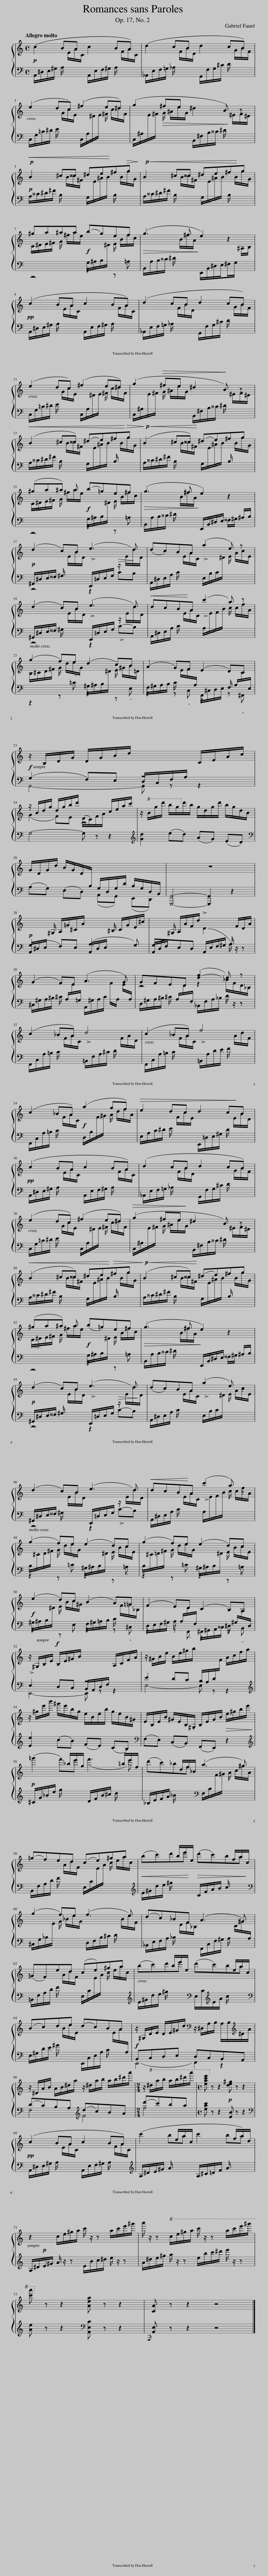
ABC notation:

X:1
%%score { ( 1 4 ) | ( 2 3 ) }
L:1/8
Q:1/4=120
M:4/4
I:linebreak $
K:C
V:1 treble
V:4 treble
V:2 bass
V:3 bass
V:1
!p! (c2 BA c2 BA) | (d2 cB d2 cB) |$ (e2 dc) (^f2 e^d) | (g2!>(! ^fe ^d2!>)! B) z |$!p!!p!!<(! B2 ^c^^c ^de!<)!^f!>(!g!>)! | %5
!p!!<(! B2 ^c^^c ^de^f!<)!g |$ ^ga^aa!f! (bg)ef |!>(! (g3 ^f!>)! e2) z2 |$!pp! (c2 BA c2 BA) | d2 cB d2 cB |$ %10
 (e2 dc) (^f2 e^d) | (g2!>(! ^fe ^d2!>)! B) z |$!<(! (B2 ^c^^c) (^de)^f!<)!!>(!g!>)! |!p!!<(! (B2 ^c^^c)!<)! (^de)^fg |$ (^ga^a) a!f! (b=g)e^f | %15
!>(! (g3 ^f!>)! e2) z2 |$!p! (d2 c)B (!>!e3 d) | (dc)BA (!>!a2 e) z |$ (d2 c)B (!>!e3 d) |!<(! dcB!<)!A (!>!c'2 a) z |$ %20
 (g2 f)e (d2 c)B | (A2 G)F (E2 D)C |$!f! z/ B,/D/G/ D/G/B/d/[I:staff +1] D,/C,/F,/A,/[I:staff -1] C/E/A/c/ |$ z/ B/d/g/ d/g/b/d'/ (D/C/)F/A/ c/e/a/c'/ | z/!8va(! b/g'/d''/ b'/g'/!8va)!d'/b/ g/d/g/d'/ b/g/d/B/ |$ %25
 G/D/G/d/ B/G/D/[I:staff +1]B,/ G,/D,/G,/D/ B,/G,/D,/B,,/ |[I:staff -1] z8 |$!p![I:staff +1] A,,/^D,/E,/[I:staff -1] ^G,/ A,/=G/^C/A/[I:staff +1] A,,/D,/E,/[I:staff -1] ^B,/ C/G/E/^c/ |[I:staff +1] A,,/D,/F,/[I:staff -1] ^G,/ A,/A/F/d/[I:staff +1] A,,/E,/F,/^G,/ A,/[I:staff -1] F/D/A/ |$ (G2 F)E (A3 G) | %30
 GFED (([df]2 d)) z |$ (c2 _BA) !>!d4 | (c2 _BA) !>!f4 |$ (c2 _BA)!f! (a2 gf) |!>(! e2 dc d2 c!>)!B |$ %35
!pp! (c2 BA c2 BA) | (d2 cB d2 cB) |$ (e2 dc) (^f2 e^d) |!>(! (g2 ^fe!>)! ^d2 B) z |$!<(! (B2 ^c^^c) ^de!<)!!>(!^fg!>)! | %40
!p!!<(! (B2 ^c^^c)!<)! (^de)^fg |$ (^ga^a) a!f! (b=g)e^f |!>(! (g3 ^f!>)! e2) z2 |$!p! (d2 c)B (!>!e3 d) | (dc)BA (!>!a2 e) z |$ %45
 (d2 c)B (e3 d) |!<(! dcB!<)!A (!>!c'2 a) z |$ (g2 f)e (e2 d)c | (g2 f)e (e2 d)c |$!f! (e2 d)c (B2 A)=G | %50
 (F2 E)D (C2 B,)A, |$ z/ ^G,/B,/E/!f! B,/E/^G/B/[I:staff +1] B,,/A,,/D,/F,/[I:staff -1] A,/C/F/A/ | z/ ^G/B/e/ B/e/^g/b/[I:staff +1] B,/A,/D/[I:staff -1]F/ A/c/f/a/ |$ z/ ^g/e'/b'/ ^g'/e'/b/g/ e/B/e/b/ g/e/B/^G/ | E/B,/E/B/ ^G/E/B,/.^G,/ B,/E/G/B/!>(! e/^g/b/e'/!>)! |$ %55
!p! (=g'2 f')e' (f'3 e') | (d'c')_bf (a3 ^g) |$ (=gf)ed (ce)^ga |!<(! (bc')d'e'!<)!!>(! (d'c')ba!>)! |$ (g2 f)e (f3 e) | %60
 (dc)_BF (A3 ^G) |$ (=GF)ed (ce)^ga | (bc')d'e' (d'c')ba |$ (Bc)de (dc)BA |!f! z/ ^G,/D/E/ D/E/^G/d/[K:bass] z/ ^D,/A,/B,/ A,/B,/[K:treble]^D/A/ |$ %65
 z/ ^D/A/B/ A/B/^d/a/ z/ ^d/a/b/ a/b/^d'/a'/ |[M:2/4] z/!8va(! ^d'/a'/b'/ a'/b'/^d''/a''/ |[M:4/4] [e'a'c''e'']!8va)! z z2!p! [de^g] z z2 |$!pp! (c2 BA c2 BA) | (c'2 ba c'2 ba) |$ %70
!p! z2 c/e/^g/a/ c'/ z/ z a/c'/e'/^g'/ | a'/ z/ z!8va(! c'/e'/^g'/a'/ c''/ z/ z a'/c''/e''/^g''/ |$ [c''a'']!8va)! z z2 [Aea] z z2 | [CA] z z2 z4 |] %74
V:2
 A,,/^D,/E,/^G,/ A,/[I:staff -1] E/A/C/[I:staff +1] A,,/E,/F,/^G,/ A,/[I:staff -1] F/A/C/ |[I:staff +1] _A,,/E,/F,/=G,/ _A,/[I:staff -1] F/B/D/[I:staff +1] G,,/F,/G,/^C/ D/[I:staff -1] G/B/F/ |$[I:staff +1] C,/G,/=C/^D/ E/[I:staff -1] G/c/E/[I:staff +1] C,/A,/[I:staff -1]^D/E/ ^F/ c/d/F/ |[I:staff +1] C,/^A,/[I:staff -1]E/^F/ G/ ^A/e/G/[I:staff +1] B,,/^F,/B,/^^C/ ^D/[I:staff -1] ^E/F/^D/ |$[I:staff +1] A,/^^C/^D/^F/ B,/[I:staff -1] B/^^c/^F/[I:staff +1] G,/[I:staff -1]E/^A/B/[I:staff +1] B,/[I:staff -1] B/g/G/ | %5
[I:staff +1] A,/^^C/^D/^F/ B,/[I:staff -1] B/^^c/^F/[I:staff +1] G,/[I:staff -1]E/^A/B/[I:staff +1] B,/[I:staff -1] B/g/G/ |$ C/^D/E/^F/ G/ ^f/a/e/[I:staff +1] G,/^A,/B,/[I:staff -1]^D/ E/ B/f/c/ |[I:staff +1] B,,/A,/B,/^^C/ ^D/[I:staff -1] B/f/A/[I:staff +1] E,,/B,,/^D,/E,/^F,/G,/[I:staff -1] ^A,/B,/ |$[I:staff +1] A,,/^D,/E,/^G,/ A,/[I:staff -1] E/A/C/[I:staff +1] A,,/E,/F,/^G,/ A,/[I:staff -1] F/A/C/ |[I:staff +1] _A,,/E,/F,/=G,/ _A,/[I:staff -1] F/B/D/[I:staff +1] G,,/F,/G,/^C/ D/[I:staff -1] G/B/F/ |$ %10
[I:staff +1] C,/G,/=C/^D/ E/[I:staff -1] G/c/E/[I:staff +1] C,/A,/[I:staff -1]^D/E/ ^F/ c/d/F/ |[I:staff +1] C,/^A,/[I:staff -1]E/^F/ G/ ^A/e/G/[I:staff +1] B,,/^F,/B,/^^C/ ^D/[I:staff -1] ^E/F/^D/ |$[I:staff +1] A,/^^C/^D/^F/ B,/[I:staff -1] B/^^c/^F/[I:staff +1] G,/[I:staff -1]E/^A/B/[I:staff +1] B,/[I:staff -1] B/g/G/ |[I:staff +1] A,/^^C/^D/^F/ B,/[I:staff -1] B/^^c/^F/[I:staff +1] G,/[I:staff -1]E/^A/B/[I:staff +1] B,/[I:staff -1] B/g/G/ |$ C/^D/E/^F/ G/ ^f/a/e/[I:staff +1] G,/^A,/B,/[I:staff -1]^D/ E/ B/f/c/ | %15
[I:staff +1] B,,/A,/B,/^^C/ ^D/[I:staff -1] B/^f/A/[I:staff +1] E,,/B,,/^D,/E,/ ^^F,/^G,/ ^A,/B,/ |$ ^G,,/^D,/E,/^^F,/ ^G,/[I:staff -1] E/B/D/[I:staff +1] E,,/=D,/E,/G,/!>(! z/[I:staff -1] E/d/!>)!D/ |[I:staff +1] A,,/^D,/E,/A,/ C/[I:staff -1] E/A/C/[I:staff +1] E,/B,/C/[I:staff -1]^D/ E/ A/c/E/ |$[I:staff +1] ^G,,/^D,/E,/^^F,/ ^G,/[I:staff -1] E/B/D/[I:staff +1] E,,/=D,/E,/G,/ z/[I:staff -1] E/d/D/ |[I:staff +1] A,,/^D,/E,/A,/ C/[I:staff -1] E/A/C/[I:staff +1] A,/[I:staff -1]E/F/B/ c/ c/f/A/ |$ %20
 B,/^C/D/^F/ G/ d/e/G/[I:staff +1] ^G,/^A,/B,/[I:staff -1]^D/ E/ ^G/B/=D/ |[I:staff +1] F,/^G,/A,/B,/ C/[I:staff -1] E/F/[I:staff +1]A,/ F,,/^C,/D,/E,/ F,/ A,/[I:staff -1]C/[I:staff +1]E,/ |$ (G,2 F,)E, z4 |$ G,4- G, z z2 |[K:treble] [Gd]2 (ed) (AG) (ED) |$ %25
[K:bass] (A,G,) (E,D,) (A,,G,,) (E,,D,,) | [G,,,G,,]4- [G,,,G,,]2 z2 |$ (G,2 F,)E, (A,3 G,) | (G,F,)E,D,[I:staff -1] (!>!D2[I:staff +1] A,/) z/ z |$ ^C,/^G,/A,/^B,/ ^C/ A,/[I:staff -1]E/[I:staff +1]=G,/ A,,/^G,/A,/C/[I:staff -1] F/[I:staff +1]A,/[I:staff -1] E/[I:staff +1]A,/ | %30
 D,/^G,/A,/^B,/ ^C/ A,/[I:staff -1]D/[I:staff +1]F,/ _B,,/F,/A,/_B,/ D/ z/ z |$ F,,/C,/A,/=B,/ C/[I:staff -1] F/A/C/[I:staff +1] =B,,/F,/A,/^C/ D/[I:staff -1] F/A/D/ |[I:staff +1] F,,/C,/A,/=B,/ C/[I:staff -1] F/A/C/[I:staff +1] =B,,/A,/D/E/ F/[I:staff -1] A/d/F/ |$[I:staff +1] F,,/C,/A,/=B,/ C/[I:staff -1] F/A/C/[I:staff +1] D,/B,/[I:staff -1]F/^G/ A/ d/f/A/ |[I:staff +1] E,/A,/C/^D/ E/[I:staff -1] F/c/E/[I:staff +1] E,,/=D,/E,/^G,/ D/[I:staff -1] E/B/D/ |$ %35
[I:staff +1] A,,/^D,/E,/^G,/ A,/[I:staff -1] E/A/C/[I:staff +1] A,,/E,/F,/^G,/ A,/[I:staff -1] F/A/C/ |[I:staff +1] _A,,/E,/F,/=G,/ _A,/[I:staff -1] F/B/D/[I:staff +1] G,,/F,/G,/^C/ D/[I:staff -1] G/B/F/ |$[I:staff +1] C,/G,/=C/^D/ E/[I:staff -1] G/c/E/[I:staff +1] C,/A,/[I:staff -1]^D/E/ ^F/ c/^d/F/ |[I:staff +1] C,/^A,/[I:staff -1]E/^F/ G/ ^A/e/G/[I:staff +1] B,,/^F,/B,/^^C/ ^D/[I:staff -1] ^E/F/^D/ |$[I:staff +1] A,/^^C/^D/^F/ B,/[I:staff -1] B/^^c/^F/[I:staff +1] G,/[I:staff -1]E/^A/B/[I:staff +1] B,/[I:staff -1] B/g/G/ | %40
[I:staff +1] A,/^^C/^D/^F/ B,/[I:staff -1] B/^^c/^F/[I:staff +1] G,/[I:staff -1]E/^A/B/[I:staff +1] B,/[I:staff -1] B/g/G/ |$ C/^D/E/^F/ G/ ^f/a/e/[I:staff +1] G,/^A,/B,/[I:staff -1]^D/ E/ B/f/c/ |[I:staff +1] B,,/A,/B,/^^C/ ^D/[I:staff -1] B/^f/A/[I:staff +1] E,,/B,,/^D,/E,/ ^^F,/^G,/ ^A,/B,/ |$ ^G,,/^D,/E,/^^F,/ ^G,/[I:staff -1] E/B/D/[I:staff +1] E,,/=D,/E,/G,/!>(! z/[I:staff -1] E/d/!>)!D/ |[I:staff +1] A,,/^D,/E,/A,/ C/[I:staff -1] E/A/C/[I:staff +1] E,/B,/C/[I:staff -1]^D/ E/ A/c/E/ |$ %45
[I:staff +1] ^G,,/^D,/E,/^^F,/ ^G,/[I:staff -1] E/B/D/[I:staff +1] E,,/=D,/E,/G,/ z/[I:staff -1] E/d/D/ |[I:staff +1] A,,/^D,/E,/A,/ C/[I:staff -1] E/A/C/[I:staff +1] A,/[I:staff -1]E/F/B/ c/ c/f/A/ |$[I:staff +1] B,/[I:staff -1]^C/D/^F/ G/ d/e/G/[I:staff +1] ^G,/^A,/B,/[I:staff -1]^D/ E/ B/c/E/ |[I:staff +1] B,/[I:staff -1]^C/=D/^F/ G/ d/e/G/[I:staff +1] ^G,/^A,/B,/[I:staff -1]^D/ E/ B/c/E/ |$[I:staff +1] ^G,/^A,/B,/[I:staff -1]^D/ E/ B/c/^G/[I:staff +1] F,/^G,/=A,/B,/ C/[I:staff -1] F/=G/_B,/ | %50
[I:staff +1] D,/E,/F,/^G,/ A,/ A,/[I:staff -1]D/[I:staff +1]F,/ ^F,,/^G,,/A,,/^^C,/ ^D,/ ^G,/[I:staff -1]A,/[I:staff +1]D,/ |$ !>!E,2 D,C, z4 | E2 DC z4 |$[K:treble] [Ee]2 (cB) (FE) (CB,) |[K:bass] (F,E,) (C,B,,) (F,,E,,) z2 |$ %55
[K:treble] ^C/G/_B/e/ g/[I:staff -1] _b/e'/g/[I:staff +1] D/F/B/^c/ d/[I:staff -1] =b/e'/f/ |[I:staff +1] _B,/E/F/A/ _B/[I:staff -1] d/f/_B/[I:staff +1][K:bass] F,/C/[I:staff -1]F/^G/ A/ c/^g/A/ |$[I:staff +1] B,,/F,/A,/D/ F/[I:staff -1] A/d/F/[I:staff +1] E,/C/[I:staff -1]E/A/ c/ e/a/c/ |[I:staff +1][K:treble] E/^G/d/e/ ^g/[I:staff -1] b/e'/e/[I:staff +1] C/F/A/B/ c/[I:staff -1] f/a/c/ |$[I:staff +1][K:bass] ^C,/G,/_B,/[I:staff -1]E/ G/ _B/e/G/[I:staff +1] D,/F,/B,/^C/ D/[I:staff -1] B/e/F/ | %60
[I:staff +1] _B,,/E,/F,/A,/ _B,/[I:staff -1] D/F/_B,/[I:staff +1] F,,/C,/F,/^G,/ A,/[I:staff -1] C/^G/[I:staff +1]A,/ |$ =B,,/F,/A,/D/ F/[I:staff -1] A/d/F/[I:staff +1] E,/C/[I:staff -1]E/A/ c/ e/a/c/ |[I:staff +1][K:treble] E/^G/d/e/ ^g/[I:staff -1] b/e'/e/[I:staff +1][K:bass] E,/C/[K:treble]E/A/ c/[I:staff -1] e/a/c/ |$[I:staff +1][K:bass] E,/^G,/D/E/ ^G/[I:staff -1] B/e/E/[I:staff +1] E,,/C,/E,/A,/ C/[I:staff -1] E/A/[I:staff +1]A,/ | B,,C,D,E, D,C,B,,A,, |$ %65
 (DC)B,A,[K:treble] (dc)BA |[M:2/4] (d'c')ba |[M:4/4] [eac'] z z2 [EB] z z2 |$[K:bass] A,,/^D,/E,/^G,/ A,/[I:staff -1] E/A/C/[I:staff +1] A,,/E,/F,/^G,/ A,/[I:staff -1] F/A/C/ |[I:staff +1][K:treble] A,/^D/E/^G/ A/[I:staff -1] e/a/c/[I:staff +1] A,/^C/=D/F/ A/[I:staff -1] f/a/d/ |$ %70
[I:staff +1] A,/^D/E/^G/ A/ z/ z E/B/c/^d/ e/ z/ z | A/^d/e/^g/ a/ z/ z e/b/c'/^d'/ e'/ z/ z |$ [Ae] z z2[K:bass] [A,,E,C] z z2 |{/A,,,} [A,,E,] z z2 z4 |] %74
V:3
 x8 | x8 |$ x8 | x8 |$ x8 | %5
 x8 |$ z4 z2 z =A, | x8 |$ x8 | x8 |$ %10
 x8 | x8 |$ x8 | x8 |$ z4 z2 z =A, | %15
 x8 |$ z4 z2 CB, | x8 |$ z4 z2 (!>!CB,) | x8 |$ %20
 z2 z .=C z2 z .E, | z2 z .C, z2 z .^F,, |$ G,,4- G,, z z2 |$ x8 |[K:treble] x8 |$ %25
[K:bass] x8 | x8 |$ x8 | x8 |$ x8 | %30
 x8 |$ x8 | x8 |$ x8 | x8 |$ %35
 x8 | x8 |$ x8 | x8 |$ x8 | %40
 x8 |$ z4 z2 z =A, | x8 |$ z4 z2 (CB,) | x8 |$ %45
 z4 z2 (!>!CB,) | x8 |$ z2 z .=C z2 z .=A, | z2 z .=C z2 z .=A, |$ z2 z .E, z2 z .^C, | %50
 z2 z .F,, z2 z .B,, |$ E,,4- E,, z z2 | E,4- E, z z2 |$[K:treble] x8 |[K:bass] x8 |$ %55
[K:treble] x8 | x4[K:bass] x4 |$ x8 |[K:treble] x8 |$[K:bass] x8 | %60
 x8 |$ x8 |[K:treble] x4[K:bass] x[K:treble] x3 |$[K:bass] x8 | (E,,4 F,,2) z2 |$ %65
 F,4[K:treble] F4 |[M:2/4] f4 |[M:4/4] x8 |$[K:bass] x8 |[K:treble] x8 |$ %70
 x8 | x8 |$ x4[K:bass] x4 | x8 |] %74
V:4
 x8 | x8 |$ x8 | x8 |$ x8 | %5
 x8 |$ x8 | x8 |$ x8 | x8 |$ %10
 x8 | x8 |$ x8 | x8 |$ x8 | %15
 x8 |$ x8 | x8 |$ x8 | x8 |$ %20
 x8 | x8 |$ x8 |$ (G2 F)E z4 | x/!8va(! x5/2!8va)! x5 |$ %25
 x8 | x8 |$ x8 | x8 |$ x8 | %30
 z4 z2 _B/F/D/_B,/ |$ x8 | x8 |$ x8 | x8 |$ %35
 x8 | x8 |$ x8 | x8 |$ x8 | %40
 x8 |$ x8 | x8 |$ x8 | x8 |$ %45
 x8 | x8 |$ x8 | x8 |$ x8 | %50
 x8 |$ x8 | x8 |$ x8 | x8 |$ %55
 x8 | x8 |$ x8 | x8 |$ x8 | %60
 x8 |$ x8 | x8 |$ x8 | x4[K:bass] x3[K:treble] x |$ %65
 x8 |[M:2/4] x/!8va(! x7/2 |[M:4/4] x!8va)! x7 |$ x8 | x8 |$ %70
 x8 | x2!8va(! x6 |$ x!8va)! x7 | x8 |] %74
